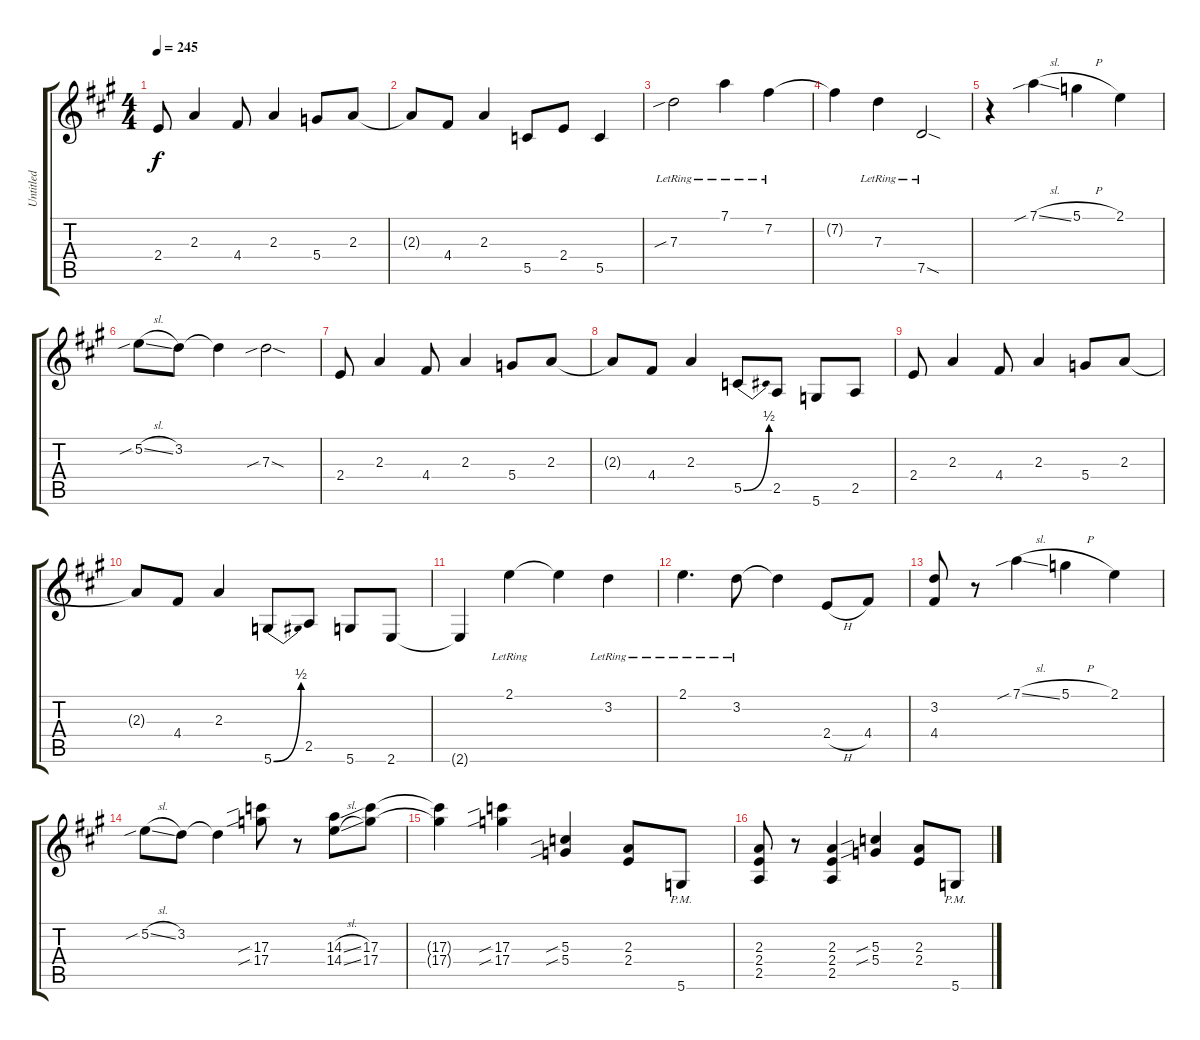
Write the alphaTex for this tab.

\track ("Untitled" "Untitled") {instrument overdrivenguitar}
\staff {score tabs}
\tuning (D4 B3 G3 D3 G2 D2) {hide}
\ts (4 4)
\tempo 245
\clef g2
\ks a
2.4.8{dy f} 2.3.4 4.4.8 2.3.4 5.4.8 2.3.8 |
2.3{t}.8 4.4.8 2.3.4 5.5.8 2.4.8 5.5.4 |
7.3{sib lr}.2 7.1{lr}.4 7.2{lr}.4 |
7.2{t}.4 7.3{lr}.4 7.5{sod lr}.2 |
r.4 7.1{sib sl}.4 5.1{h}.4 2.1.4 |
5.2{sib sl}.8 3.2.8 3.2{t}.4 7.3{sib sod}.2 |
2.4.8 2.3.4 4.4.8 2.3.4 5.4.8 2.3.8 |
2.3{t}.8 4.4.8 2.3.4 5.5{be (bend 0 0 60 2)}.8 2.5.8 5.6.8 2.5.8 |
2.4.8 2.3.4 4.4.8 2.3.4 5.4.8 2.3.8 |
2.3{t}.8 4.4.8 2.3.4 5.6{be (bend 0 0 60 2)}.8 2.5.8 5.6.8 2.6.8 |
2.6{t}.4 2.1{lr}.4 2.1{t}.4 3.2{lr}.4 |
2.1{lr}.4{d} 3.2{lr}.8 3.2{t}.4 2.4{h}.8 4.4.8 |
(3.2 4.4).8 r.8 7.1{sib sl}.4 5.1{h}.4 2.1.4 |
5.2{sib sl}.8 3.2.8 3.2{t}.4 (17.3{sib} 17.4{sib}).8 r.8 (14.3{sl} 14.4{sl}).8 (17.3 17.4).8 |
(17.3{t} 17.4{t}).4 (17.3{sib} 17.4{sib}).4 (5.3{sib} 5.4{sib}).4 (2.3 2.4).8 5.6{pm}.8 |
(2.3 2.4 2.5).8 r.8 (2.3 2.4 2.5).4 (5.3{sib} 5.4{sib}).4 (2.3 2.4).8 5.6{pm}.8
